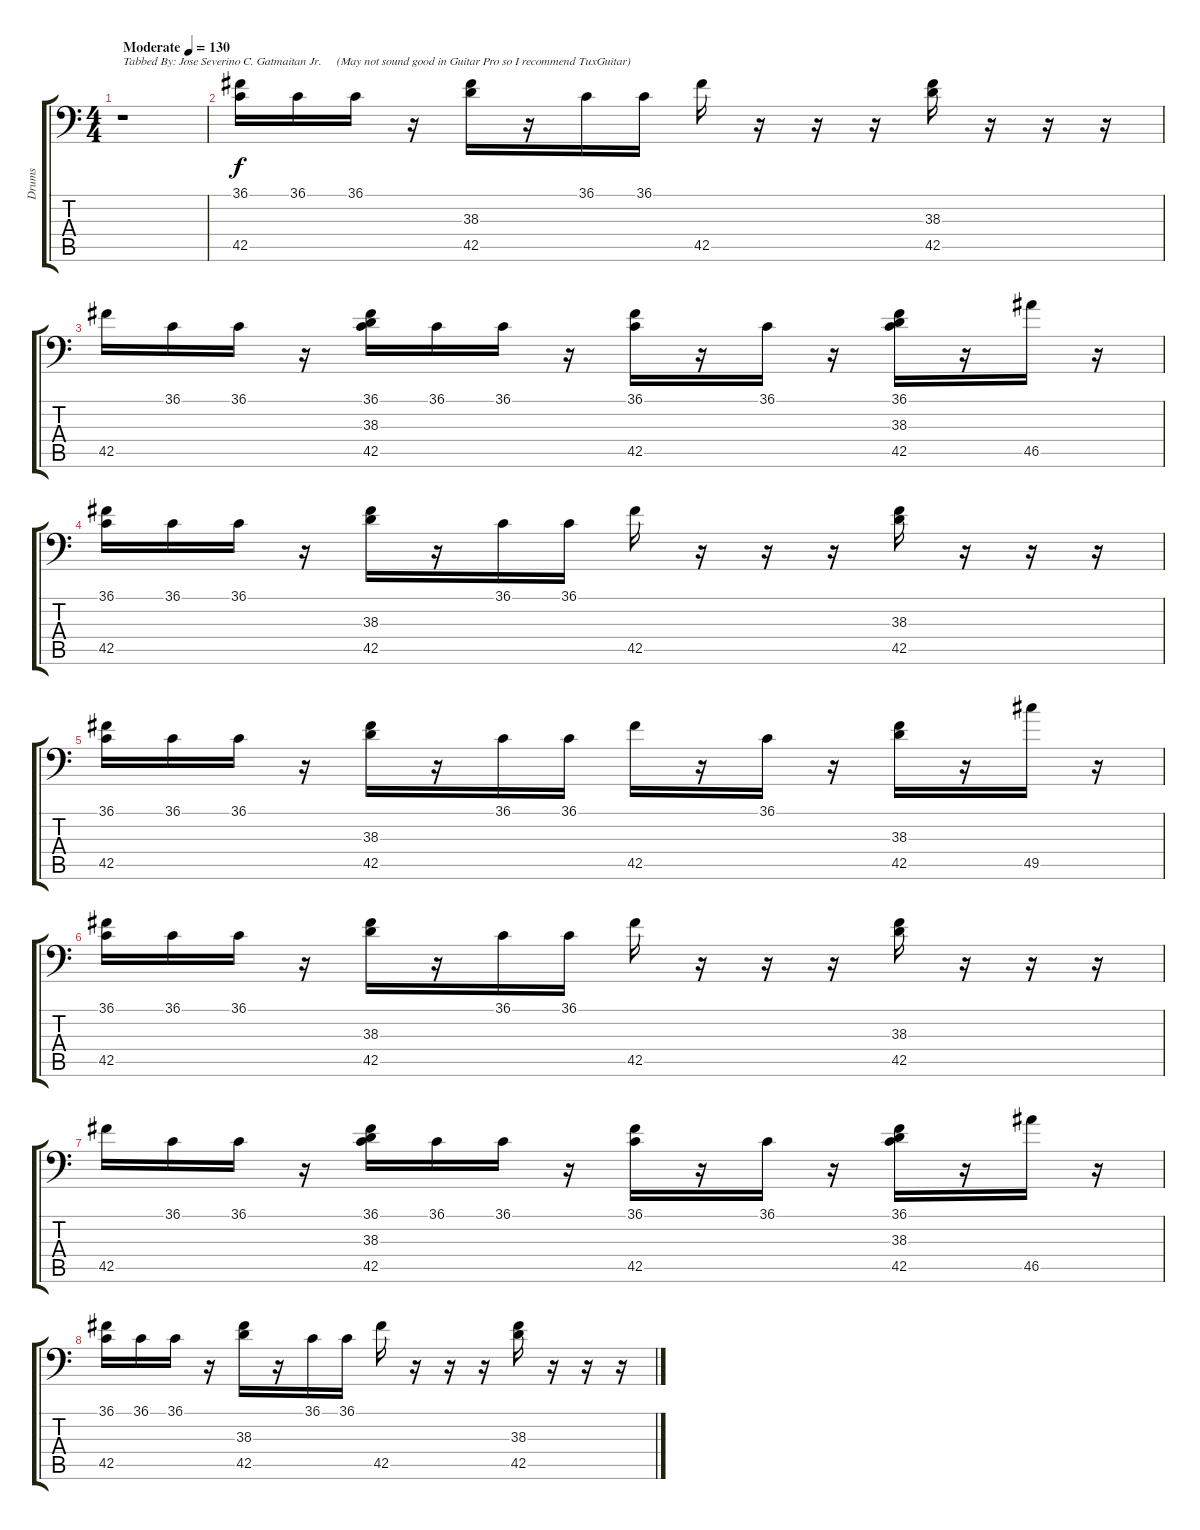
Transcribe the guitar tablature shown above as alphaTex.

\track ("Drums" "Drums") {instrument acousticgrandpiano}
\staff {score tabs}
\tuning (C-1 C-1 C-1 C-1 C-1 C-1) {hide}
\ts (4 4)
\tempo (130 "Moderate")
\clef f4
\ks c
r.1{txt "Tabbed By: Jose Severino C. Gatmaitan Jr.     (May not sound good in Guitar Pro so I recommend TuxGuitar)" dy f instrument acousticgrandpiano} |
(36.1 42.5).16 36.1.16 36.1.16 r.16 (38.3 42.5).16 r.16 36.1.16 36.1.16 42.5.16 r.16 r.16 r.16 (38.3 42.5).16 r.16 r.16 r.16 |
42.5.16 36.1.16 36.1.16 r.16 (36.1 38.3 42.5).16 36.1.16 36.1.16 r.16 (36.1 42.5).16 r.16 36.1.16 r.16 (36.1 38.3 42.5).16 r.16 46.5.16 r.16 |
(36.1 42.5).16 36.1.16 36.1.16 r.16 (38.3 42.5).16 r.16 36.1.16 36.1.16 42.5.16 r.16 r.16 r.16 (38.3 42.5).16 r.16 r.16 r.16 |
(36.1 42.5).16 36.1.16 36.1.16 r.16 (38.3 42.5).16 r.16 36.1.16 36.1.16 42.5.16 r.16 36.1.16 r.16 (38.3 42.5).16 r.16 49.5.16 r.16 |
(36.1 42.5).16 36.1.16 36.1.16 r.16 (38.3 42.5).16 r.16 36.1.16 36.1.16 42.5.16 r.16 r.16 r.16 (38.3 42.5).16 r.16 r.16 r.16 |
42.5.16 36.1.16 36.1.16 r.16 (36.1 38.3 42.5).16 36.1.16 36.1.16 r.16 (36.1 42.5).16 r.16 36.1.16 r.16 (36.1 38.3 42.5).16 r.16 46.5.16 r.16 |
(36.1 42.5).16 36.1.16 36.1.16 r.16 (38.3 42.5).16 r.16 36.1.16 36.1.16 42.5.16 r.16 r.16 r.16 (38.3 42.5).16 r.16 r.16 r.16
